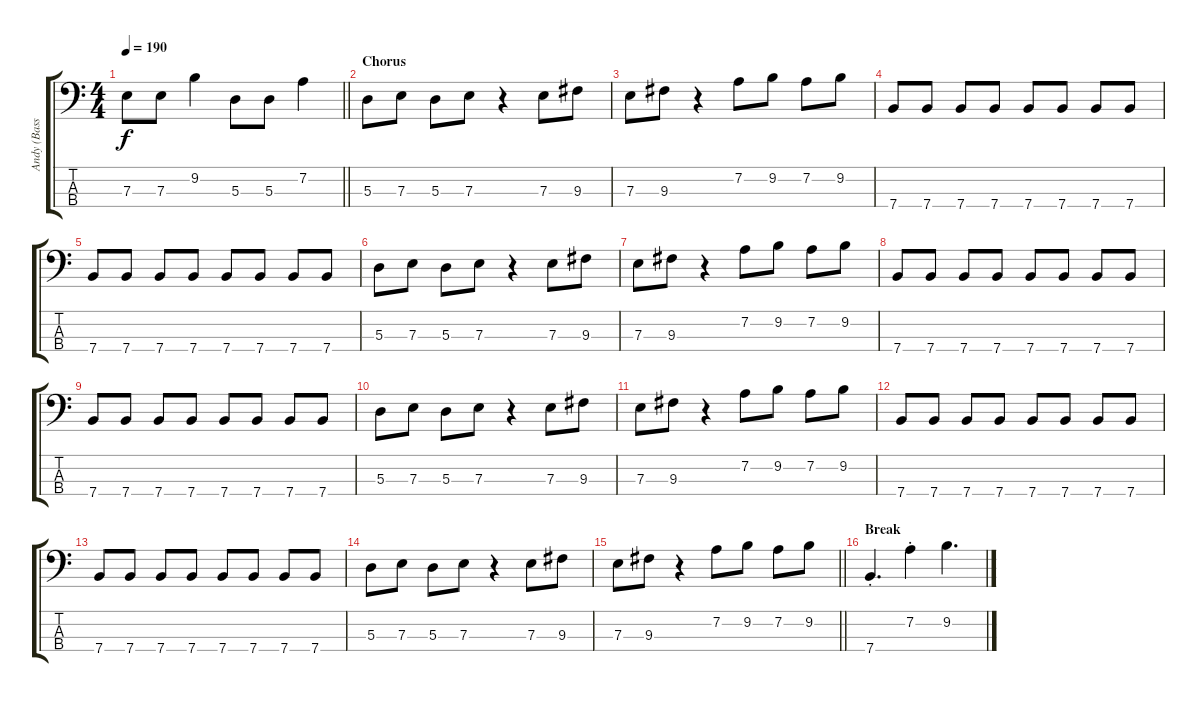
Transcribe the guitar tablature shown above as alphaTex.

\track ("Andy (Bass)" "Andy (Bass") {instrument electricbasspick}
\staff {score tabs}
\tuning (G2 D2 A1 E1) {hide}
\ts (4 4)
\tempo 190
\clef f4
\barLineRight lightlight
\ks c
7.3.8{dy f} 7.3.8 9.2.4 5.3.8 5.3.8 7.2.4 |
\section ("" "Chorus")
5.3.8 7.3.8 5.3.8 7.3.8 r.4 7.3.8 9.3.8 |
7.3.8 9.3.8 r.4 7.2.8 9.2.8 7.2.8 9.2.8 |
7.4.8 7.4.8 7.4.8 7.4.8 7.4.8 7.4.8 7.4.8 7.4.8 |
7.4.8 7.4.8 7.4.8 7.4.8 7.4.8 7.4.8 7.4.8 7.4.8 |
5.3.8 7.3.8 5.3.8 7.3.8 r.4 7.3.8 9.3.8 |
7.3.8 9.3.8 r.4 7.2.8 9.2.8 7.2.8 9.2.8 |
7.4.8 7.4.8 7.4.8 7.4.8 7.4.8 7.4.8 7.4.8 7.4.8 |
7.4.8 7.4.8 7.4.8 7.4.8 7.4.8 7.4.8 7.4.8 7.4.8 |
5.3.8 7.3.8 5.3.8 7.3.8 r.4 7.3.8 9.3.8 |
7.3.8 9.3.8 r.4 7.2.8 9.2.8 7.2.8 9.2.8 |
7.4.8 7.4.8 7.4.8 7.4.8 7.4.8 7.4.8 7.4.8 7.4.8 |
7.4.8 7.4.8 7.4.8 7.4.8 7.4.8 7.4.8 7.4.8 7.4.8 |
5.3.8 7.3.8 5.3.8 7.3.8 r.4 7.3.8 9.3.8 |
\barLineRight lightlight
7.3.8 9.3.8 r.4 7.2.8 9.2.8 7.2.8 9.2.8 |
\section ("" "Break")
7.4{st}.4{d} 7.2{st}.4 9.2.4{d}
